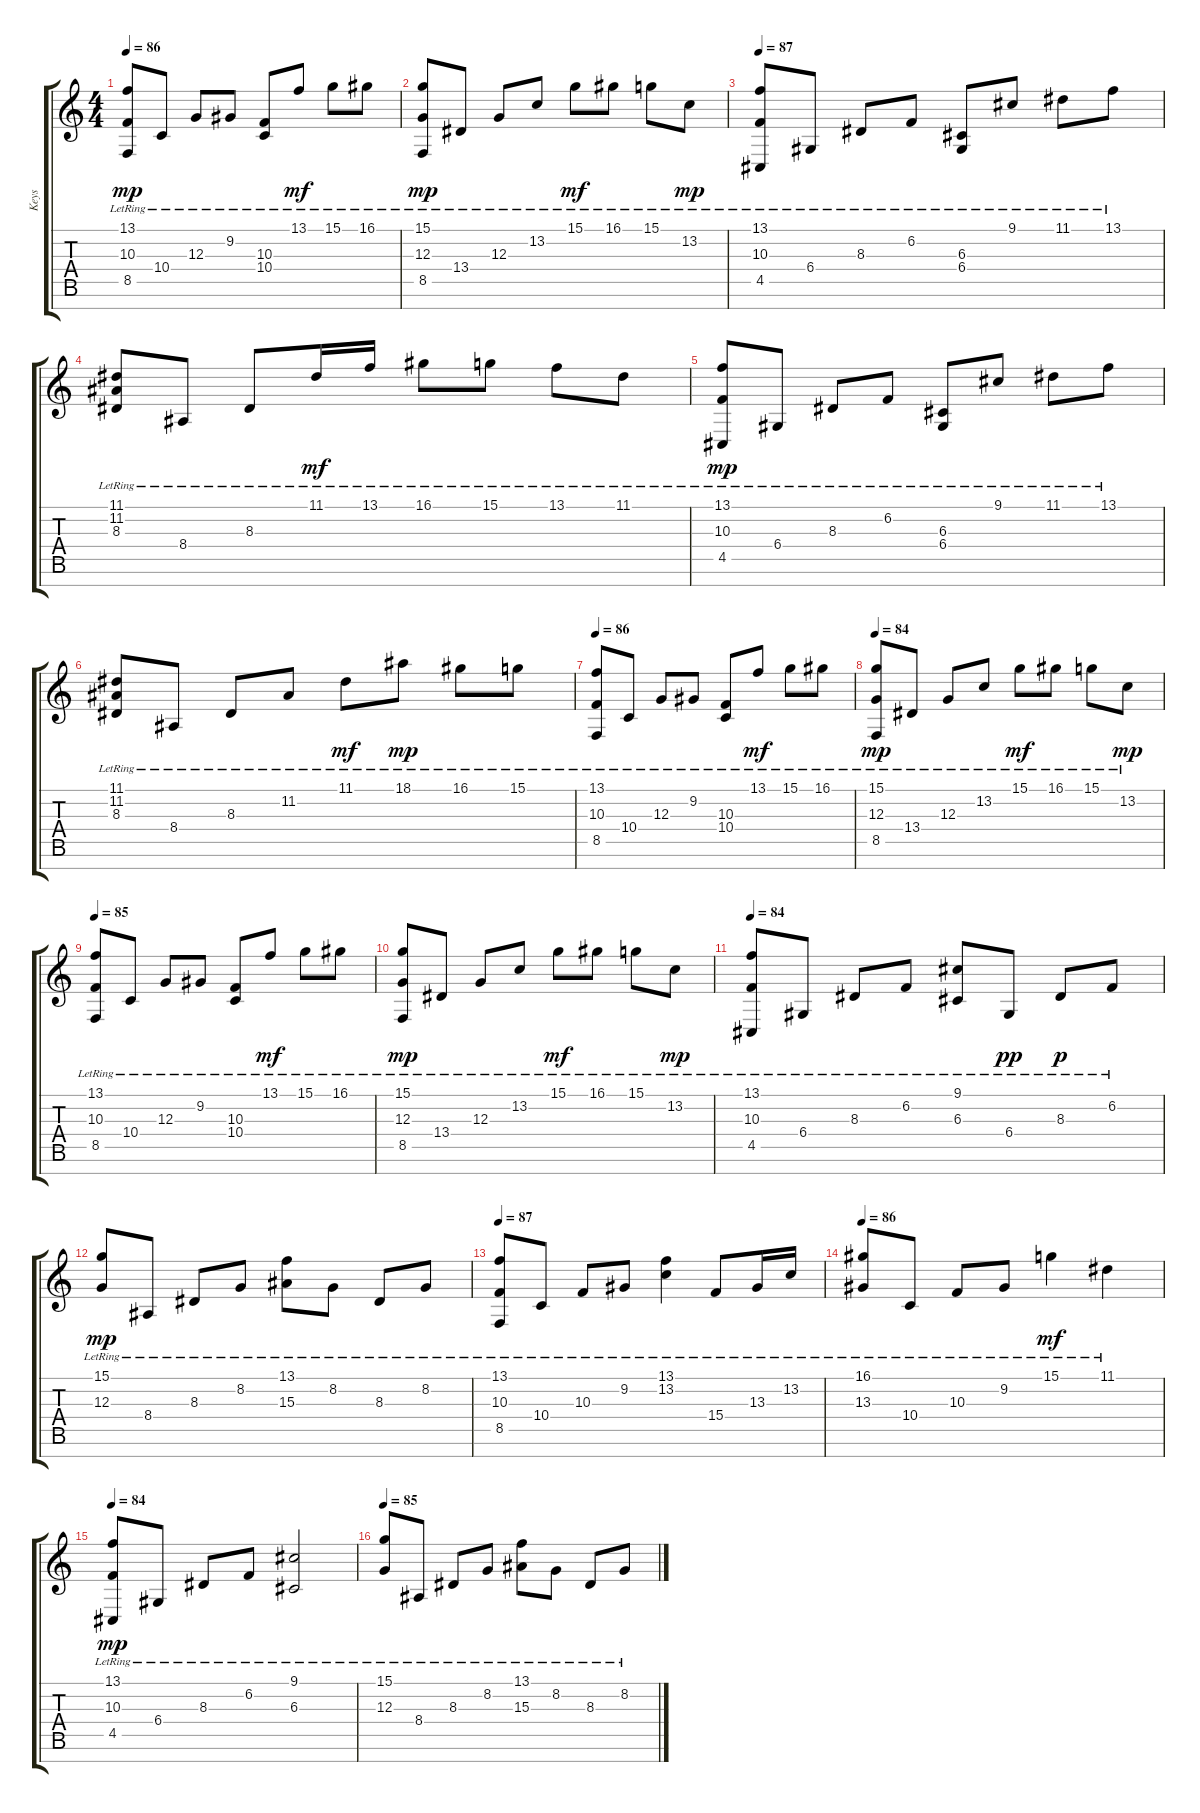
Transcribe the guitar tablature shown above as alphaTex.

\track ("Keys" "Keys") {instrument acousticgrandpiano}
\staff {score tabs}
\tuning (E4 B3 G3 D3 A2 E2 B1) {hide}
\ts (4 4)
\tempo 86
\clef g2
\ks c
(13.1{lr} 10.3 8.5{lr}).8{dy mp} 10.4{lr}.8 12.3{lr}.8 9.2{lr}.8 (10.3{lr} 10.4{lr}).8 13.1{lr}.8{dy mf} 15.1{lr}.8 16.1{lr}.8 |
(15.1{lr} 12.3{lr} 8.5{lr}).8{dy mp} 13.4{lr}.8 12.3{lr}.8 13.2{lr}.8 15.1{lr}.8{dy mf} 16.1{lr}.8 15.1{lr}.8 13.2{lr}.8{dy mp} |
\tempo 87
(13.1{lr} 10.3{lr} 4.5{lr}).8 6.4{lr}.8 8.3{lr}.8 6.2{lr}.8 (6.3{lr} 6.4{lr}).8 9.1{lr}.8 11.1{lr}.8 13.1{lr}.8 |
(11.1{lr} 11.2{lr} 8.3{lr}).8 8.4{lr}.8 8.3{lr}.8 11.1{lr}.16{dy mf} 13.1{lr}.16 16.1{lr}.8 15.1{lr}.8 13.1{lr}.8 11.1{lr}.8 |
(13.1{lr} 10.3{lr} 4.5{lr}).8{dy mp} 6.4{lr}.8 8.3{lr}.8 6.2{lr}.8 (6.3{lr} 6.4{lr}).8 9.1{lr}.8 11.1{lr}.8 13.1{lr}.8 |
(11.1{lr} 11.2{lr} 8.3{lr}).8 8.4{lr}.8 8.3{lr}.8 11.2{lr}.8 11.1{lr}.8{dy mf} 18.1{lr}.8{dy mp} 16.1{lr}.8 15.1{lr}.8 |
\tempo 86
(13.1{lr} 10.3 8.5{lr}).8 10.4{lr}.8 12.3{lr}.8 9.2{lr}.8 (10.3{lr} 10.4{lr}).8 13.1{lr}.8{dy mf} 15.1{lr}.8 16.1{lr}.8 |
\tempo 84
(15.1{lr} 12.3{lr} 8.5{lr}).8{dy mp} 13.4{lr}.8 12.3{lr}.8 13.2{lr}.8 15.1{lr}.8{dy mf} 16.1{lr}.8 15.1{lr}.8 13.2{lr}.8{dy mp} |
\tempo 85
(13.1{lr} 10.3 8.5{lr}).8 10.4{lr}.8 12.3{lr}.8 9.2{lr}.8 (10.3{lr} 10.4{lr}).8 13.1{lr}.8{dy mf} 15.1{lr}.8 16.1{lr}.8 |
(15.1{lr} 12.3{lr} 8.5{lr}).8{dy mp} 13.4{lr}.8 12.3{lr}.8 13.2{lr}.8 15.1{lr}.8{dy mf} 16.1{lr}.8 15.1{lr}.8 13.2{lr}.8{dy mp} |
\tempo 84
(13.1{lr} 10.3{lr} 4.5{lr}).8 6.4{lr}.8 8.3{lr}.8 6.2{lr}.8 (9.1{lr} 6.3{lr}).8 6.4{lr}.8{dy pp} 8.3{lr}.8{dy p} 6.2{lr}.8 |
(15.1{lr} 12.3{lr}).8{dy mp} 8.4{lr}.8 8.3{lr}.8 8.2{lr}.8 (13.1{lr} 15.3{lr}).8 8.2{lr}.8 8.3{lr}.8 8.2{lr}.8 |
\tempo 87
(13.1{lr} 10.3{lr} 8.5{lr}).8 10.4{lr}.8 10.3{lr}.8 9.2{lr}.8 (13.1{lr} 13.2{lr}).4 15.4{lr}.8 13.3{lr}.16 13.2{lr}.16 |
\tempo 86
(16.1{lr} 13.3{lr}).8 10.4{lr}.8 10.3{lr}.8 9.2{lr}.8 15.1{lr}.4{dy mf} 11.1{lr}.4 |
\tempo 84
(13.1{lr} 10.3{lr} 4.5{lr}).8{dy mp} 6.4{lr}.8 8.3{lr}.8 6.2{lr}.8 (9.1{lr} 6.3{lr}).2 |
\tempo 85
(15.1{lr} 12.3{lr}).8 8.4{lr}.8 8.3{lr}.8 8.2{lr}.8 (13.1{lr} 15.3{lr}).8 8.2{lr}.8 8.3{lr}.8 8.2{lr}.8
